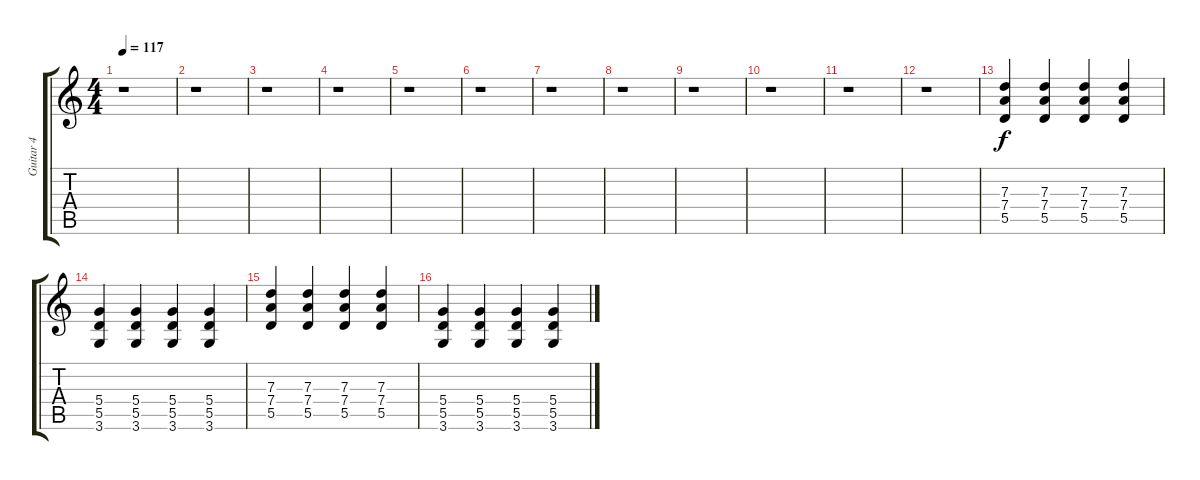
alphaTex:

\track ("Guitar 4" "Guitar 4") {instrument overdrivenguitar}
\staff {score tabs}
\tuning (E4 B3 G3 D3 A2 E2) {hide}
\ts (4 4)
\tempo 117
\clef g2
\ks c
r.1{dy f} |
r.1 |
r.1 |
r.1 |
r.1 |
r.1 |
r.1 |
r.1 |
r.1 |
r.1 |
r.1 |
r.1 |
(7.3 7.4 5.5).4 (7.3 7.4 5.5).4 (7.3 7.4 5.5).4 (7.3 7.4 5.5).4 |
(5.4 5.5 3.6).4 (5.4 5.5 3.6).4 (5.4 5.5 3.6).4 (5.4 5.5 3.6).4 |
(7.3 7.4 5.5).4 (7.3 7.4 5.5).4 (7.3 7.4 5.5).4 (7.3 7.4 5.5).4 |
(5.4 5.5 3.6).4 (5.4 5.5 3.6).4 (5.4 5.5 3.6).4 (5.4 5.5 3.6).4
